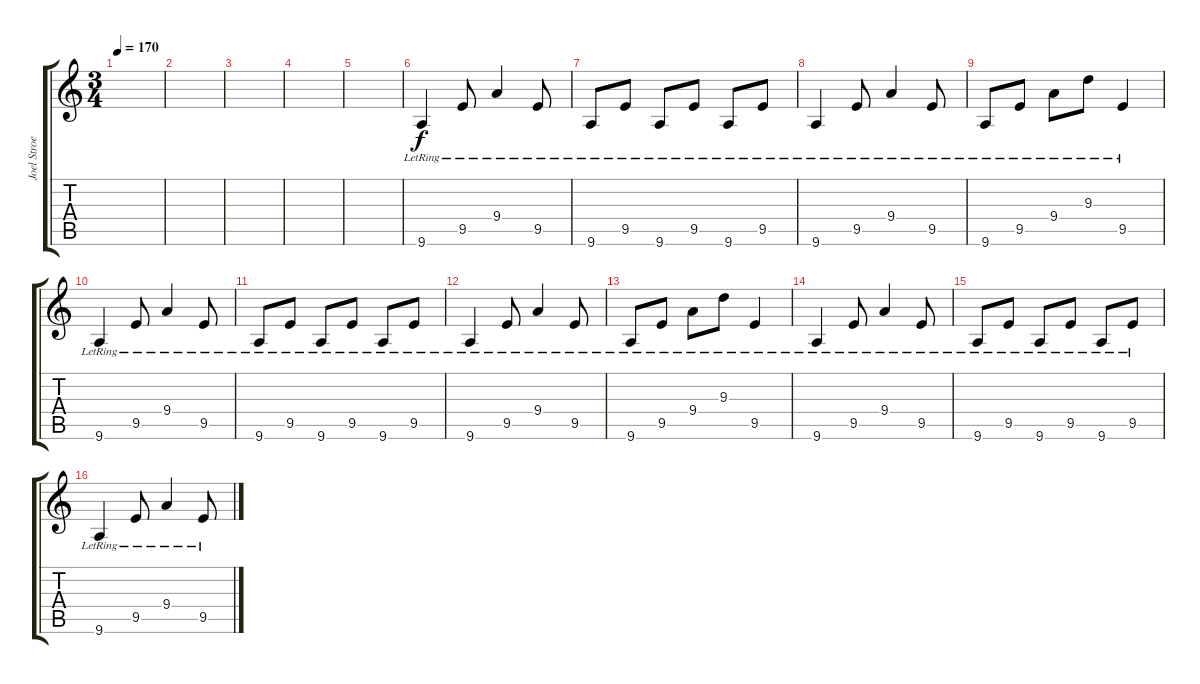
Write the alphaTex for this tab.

\track ("Joel Stroetzel Clean" "Joel Stroe") {instrument electricguitarjazz}
\staff {score tabs}
\tuning (D4 A3 F3 C3 G2 C2) {hide}
\ts (3 4)
\tempo 170
\clef g2
\ks c
|
|
|
|
|
9.6{lr}.4 9.5{lr}.8 9.4{lr}.4 9.5{lr}.8 |
9.6{lr}.8 9.5{lr}.8 9.6{lr}.8 9.5{lr}.8 9.6{lr}.8 9.5{lr}.8 |
9.6{lr}.4 9.5{lr}.8 9.4{lr}.4 9.5{lr}.8 |
9.6{lr}.8 9.5{lr}.8 9.4{lr}.8 9.3{lr}.8 9.5{lr}.4 |
9.6{lr}.4 9.5{lr}.8 9.4{lr}.4 9.5{lr}.8 |
9.6{lr}.8 9.5{lr}.8 9.6{lr}.8 9.5{lr}.8 9.6{lr}.8 9.5{lr}.8 |
9.6{lr}.4 9.5{lr}.8 9.4{lr}.4 9.5{lr}.8 |
9.6{lr}.8 9.5{lr}.8 9.4{lr}.8 9.3{lr}.8 9.5{lr}.4 |
9.6{lr}.4 9.5{lr}.8 9.4{lr}.4 9.5{lr}.8 |
9.6{lr}.8 9.5{lr}.8 9.6{lr}.8 9.5{lr}.8 9.6{lr}.8 9.5{lr}.8 |
9.6{lr}.4 9.5{lr}.8 9.4{lr}.4 9.5{lr}.8
